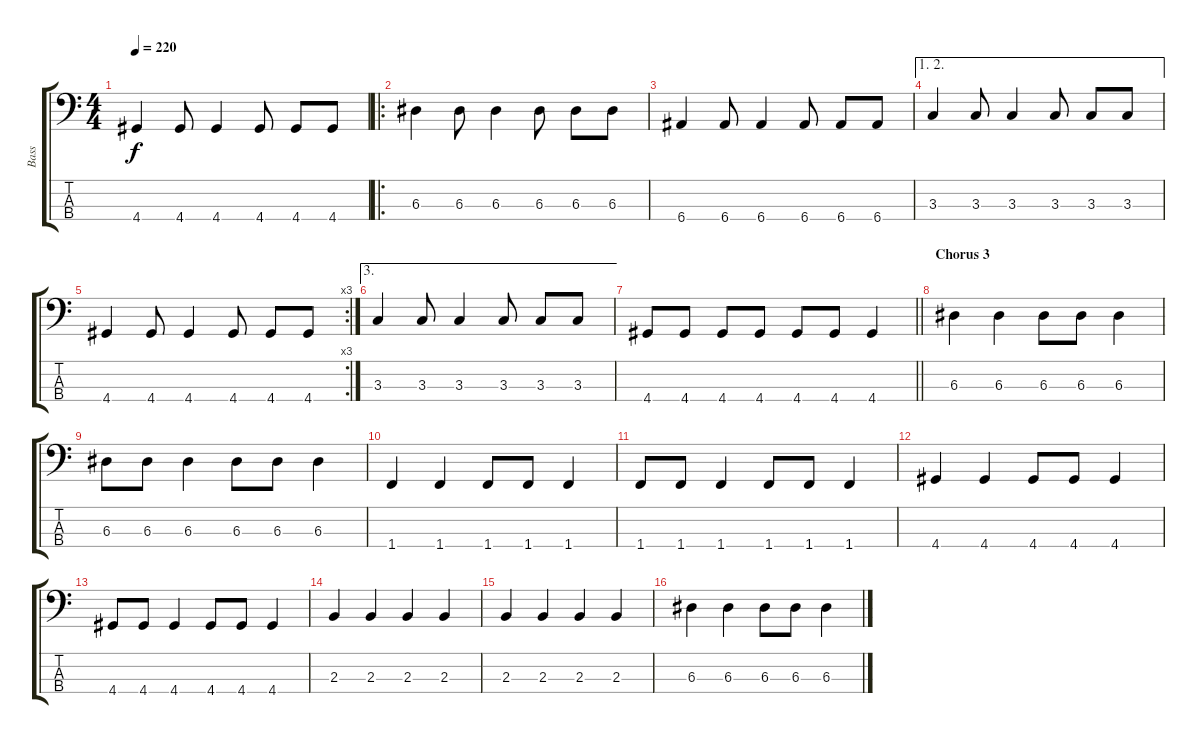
\track ("Bass" "Bass") {instrument electricbassfinger}
\staff {score tabs}
\tuning (G2 D2 A1 E1) {hide}
\ts (4 4)
\tempo 220
\clef f4
\ks c
4.4.4{dy f} 4.4.8 4.4.4 4.4.8 4.4.8 4.4.8 |
\ro
6.3.4 6.3.8 6.3.4 6.3.8 6.3.8 6.3.8 |
6.4.4 6.4.8 6.4.4 6.4.8 6.4.8 6.4.8 |
\ae (1 2)
3.3.4 3.3.8 3.3.4 3.3.8 3.3.8 3.3.8 |
\rc 3
4.4.4 4.4.8 4.4.4 4.4.8 4.4.8 4.4.8 |
\ae 3
3.3.4 3.3.8 3.3.4 3.3.8 3.3.8 3.3.8 |
\barLineRight lightlight
4.4.8 4.4.8 4.4.8 4.4.8 4.4.8 4.4.8 4.4.4 |
\section ("" "Chorus 3")
6.3.4 6.3.4 6.3.8 6.3.8 6.3.4 |
6.3.8 6.3.8 6.3.4 6.3.8 6.3.8 6.3.4 |
1.4.4 1.4.4 1.4.8 1.4.8 1.4.4 |
1.4.8 1.4.8 1.4.4 1.4.8 1.4.8 1.4.4 |
4.4.4 4.4.4 4.4.8 4.4.8 4.4.4 |
4.4.8 4.4.8 4.4.4 4.4.8 4.4.8 4.4.4 |
2.3.4 2.3.4 2.3.4 2.3.4 |
2.3.4 2.3.4 2.3.4 2.3.4 |
6.3.4 6.3.4 6.3.8 6.3.8 6.3.4
